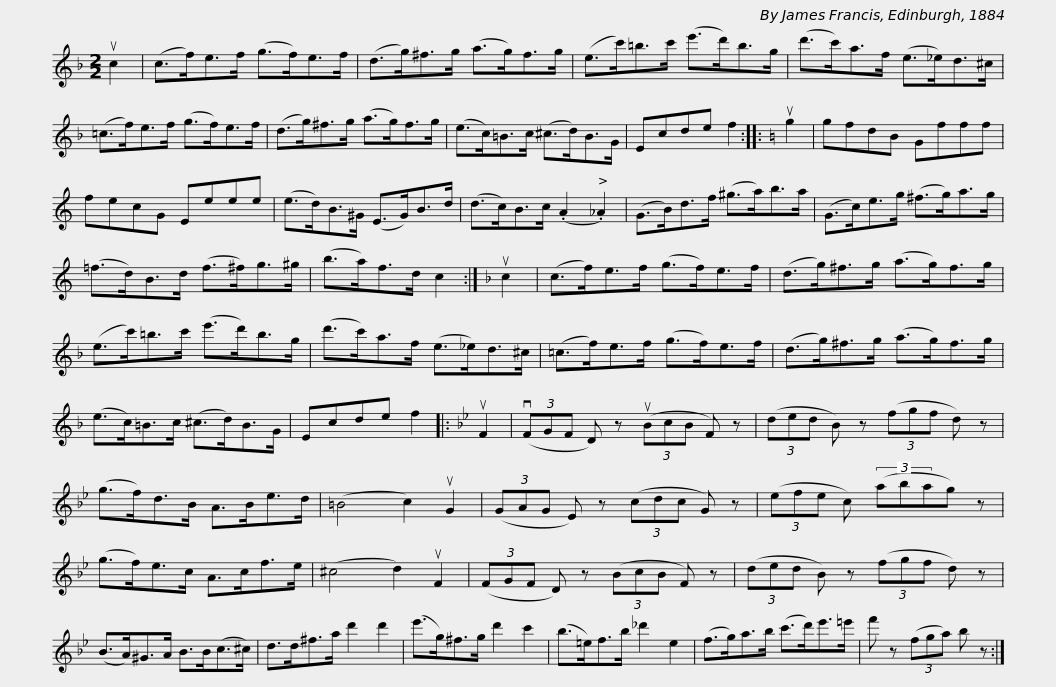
X:1
L:1/8
M:2/2
I:linebreak $
K:F
V:1 treble
V:1
 uc2 | (c>f)e>f (g>f)e>f | (d>g)^f>g (a>g)f>g | (e>c')=b>c' (e'>d')b>g | (d'>c')a>f (e>_e)d>^c |$ %5
 (=c>f)e>f (g>f)e>f | (d>g)^f>g (a>g)f>g | (e>c)=B>c (^c>d)B>G | Ecde f2 ::[K:C] ug2 |$ %10
 gfdB Gfff | fecG Eeee | (e>d)B>^G (E>G)B>d | (d>c)B>c (.A2 ._A2) | (G>B)d>f (^g>a)b>a |$ %15
 (G>c)e>g (^f>g)a>g | (=f>d)B>d (f>^f)g>^g | (b>a)f>d c2 :|[K:F] uc2 | (c>f)e>f (g>f)e>f |$ %20
 (d>g)^f>g (a>g)f>g | (e>c')=b>c' (e'>d')b>g | (d'>c')a>f (e>_e)d>^c | (=c>f)e>f (g>f)e>f |$ (d>g)^f>g (a>g)f>g | %25
 (e>c)=B>c (^c>d)B>G | Ecde f2 |:[K:Bb] uF2 | (3(vFGF D) z (3(uBcB F) z |$ (3(ded B) z (3(fgf d) z | %30
 (g>f)d>B A>Be>d | (=B4 c2) uG2 | (3(GAG E) z (3(cdc G) z | (3(efe c) (3(abag) z |$ (g>f)e>c A>cf>e | %35
 (^c4 d2) uF2 | (3(FGF D) z (3(BcB F) z | (3(ded B) z (3(fgf d) z | (B>A)^G>A B>B(c>^c) |$ d>d^f>a d'2 d'2 | %40
 (e'>g)^f>g d'2 c'2 | (b>=e)f>b _d'2 e2 | (f>g)a>b (c'>d')e'>=e' | f' z (3(fga) b z :| %44
